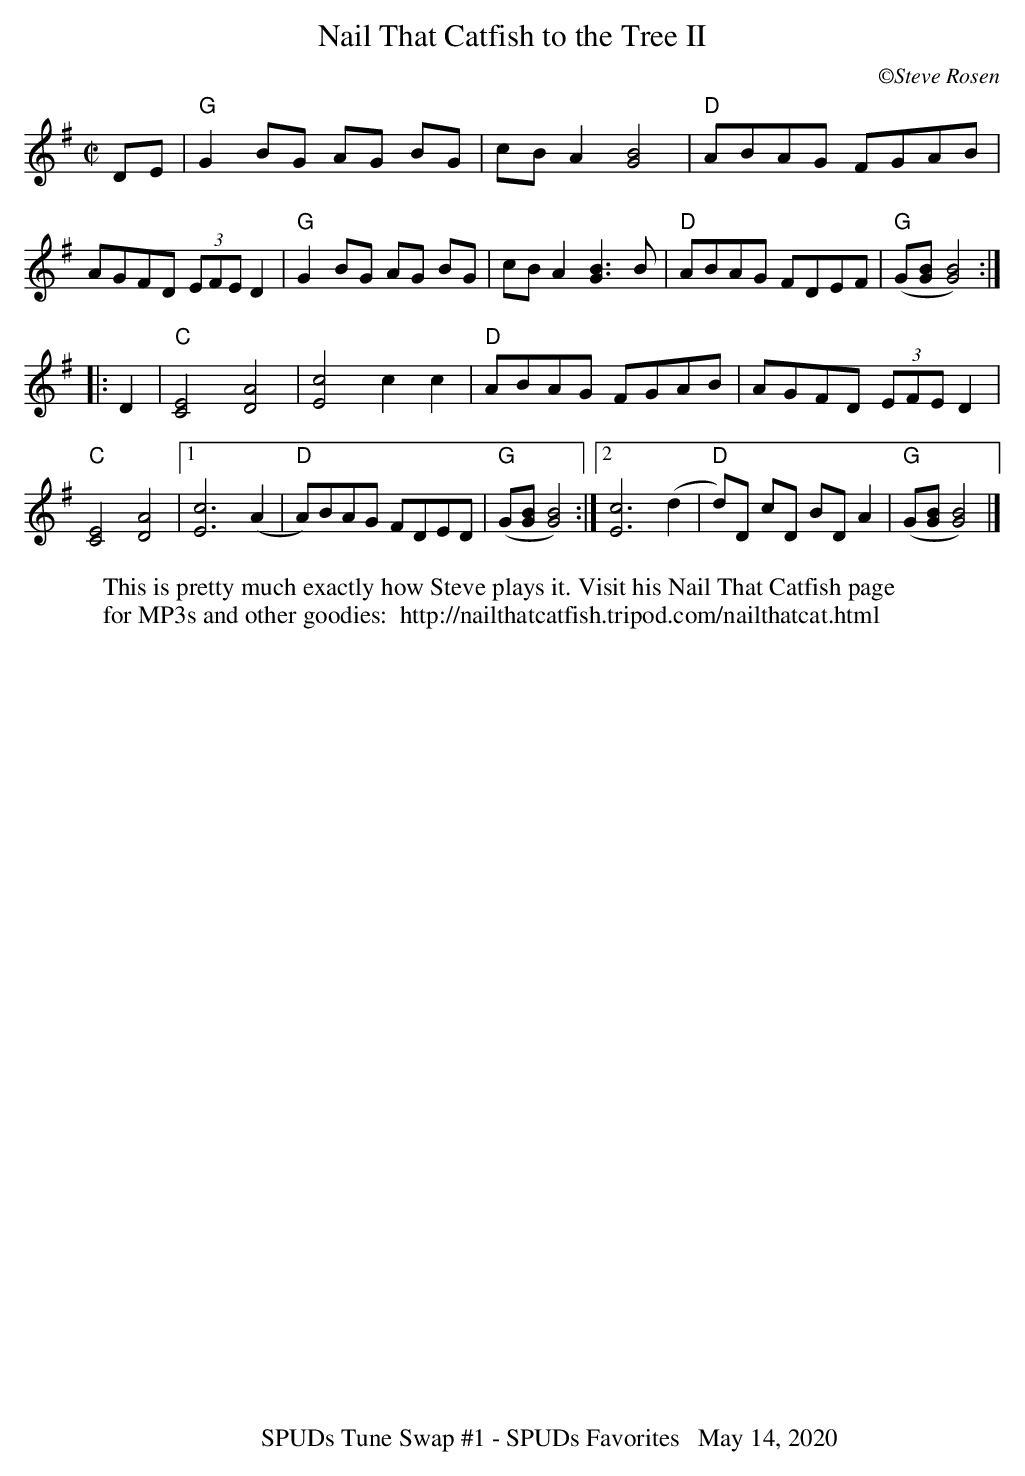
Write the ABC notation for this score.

X:1
T:Nail That Catfish to the Tree II
C:©Steve Rosen
M:C|
L:1/8
K:G
DE|"G"G2 BG AG BG|cB A2 [B4G4]|"D"ABAG FGAB|AGFD (3EFE D2|\
"G"G2 BG AG BG|cB A2 [B3G3] B|"D"ABAG FDEF|"G"(G[BG][B4G4]):|
|:D2|"C"[C4E4] [A4D4]|[c4E4] c2c2|"D"ABAG FGAB|AGFD (3EFE D2|\
"C"[C4E4] [A4D4]|[1[c6E6] (A2|"D"A)BAG FDED|"G"(G[BG][B4G4]) :|[2[c6E6] (d2|"D"d)D cD BD A2|"G"(G[BG][B4G4])|]
W:This is pretty much exactly how Steve plays it. Visit his Nail That Catfish page
W:for MP3s and other goodies:  http://nailthatcatfish.tripod.com/nailthatcat.html
